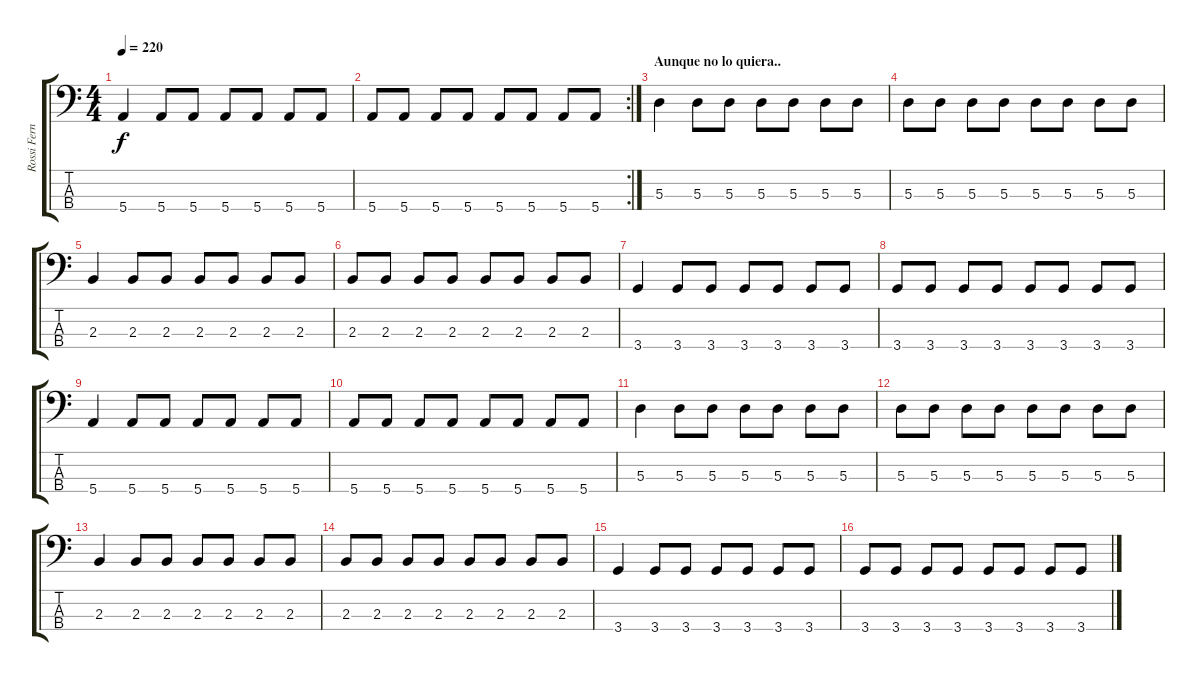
\track ("Rossi Fernando" "Rossi Fern") {instrument electricbassfinger}
\staff {score tabs}
\tuning (G2 D2 A1 E1) {hide}
\ts (4 4)
\tempo 220
\clef f4
\ks c
5.4.4{dy f} 5.4.8 5.4.8 5.4.8 5.4.8 5.4.8 5.4.8 |
\rc 2
5.4.8 5.4.8 5.4.8 5.4.8 5.4.8 5.4.8 5.4.8 5.4.8 |
\section ("" "Aunque no lo quiera..")
5.3.4 5.3.8 5.3.8 5.3.8 5.3.8 5.3.8 5.3.8 |
5.3.8 5.3.8 5.3.8 5.3.8 5.3.8 5.3.8 5.3.8 5.3.8 |
2.3.4 2.3.8 2.3.8 2.3.8 2.3.8 2.3.8 2.3.8 |
2.3.8 2.3.8 2.3.8 2.3.8 2.3.8 2.3.8 2.3.8 2.3.8 |
3.4.4 3.4.8 3.4.8 3.4.8 3.4.8 3.4.8 3.4.8 |
3.4.8 3.4.8 3.4.8 3.4.8 3.4.8 3.4.8 3.4.8 3.4.8 |
5.4.4 5.4.8 5.4.8 5.4.8 5.4.8 5.4.8 5.4.8 |
5.4.8 5.4.8 5.4.8 5.4.8 5.4.8 5.4.8 5.4.8 5.4.8 |
5.3.4 5.3.8 5.3.8 5.3.8 5.3.8 5.3.8 5.3.8 |
5.3.8 5.3.8 5.3.8 5.3.8 5.3.8 5.3.8 5.3.8 5.3.8 |
2.3.4 2.3.8 2.3.8 2.3.8 2.3.8 2.3.8 2.3.8 |
2.3.8 2.3.8 2.3.8 2.3.8 2.3.8 2.3.8 2.3.8 2.3.8 |
3.4.4 3.4.8 3.4.8 3.4.8 3.4.8 3.4.8 3.4.8 |
3.4.8 3.4.8 3.4.8 3.4.8 3.4.8 3.4.8 3.4.8 3.4.8
